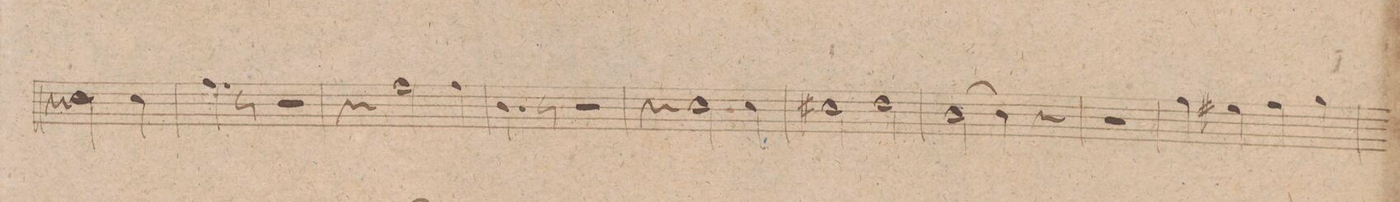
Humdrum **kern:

**kern	**dynam
*I"Fagotto. 2do	*
*clefF4	*
*k[f#c#g#]	*
*met(c|)	*
*M2/2	*
4r	.
2E\	.
4E\	.
=41	=41
4.A\	.
8r	.
2r	.
=42	=42
4r	.
2A\	.
4A\	.
=43	=43
4.D\	.
8r	.
2r	.
=44	=44
4r	.
2E\	.
4E\	.
=45	=45
2E#X\	.
2F#\	.
=46	=46
[2D\	.
4D\]	.
4r	.
=47	=47
1r	.
=48	=48
4A\	.
4G#X\	.
4A\	.
4B\	.
=49	=49
*-	*-
